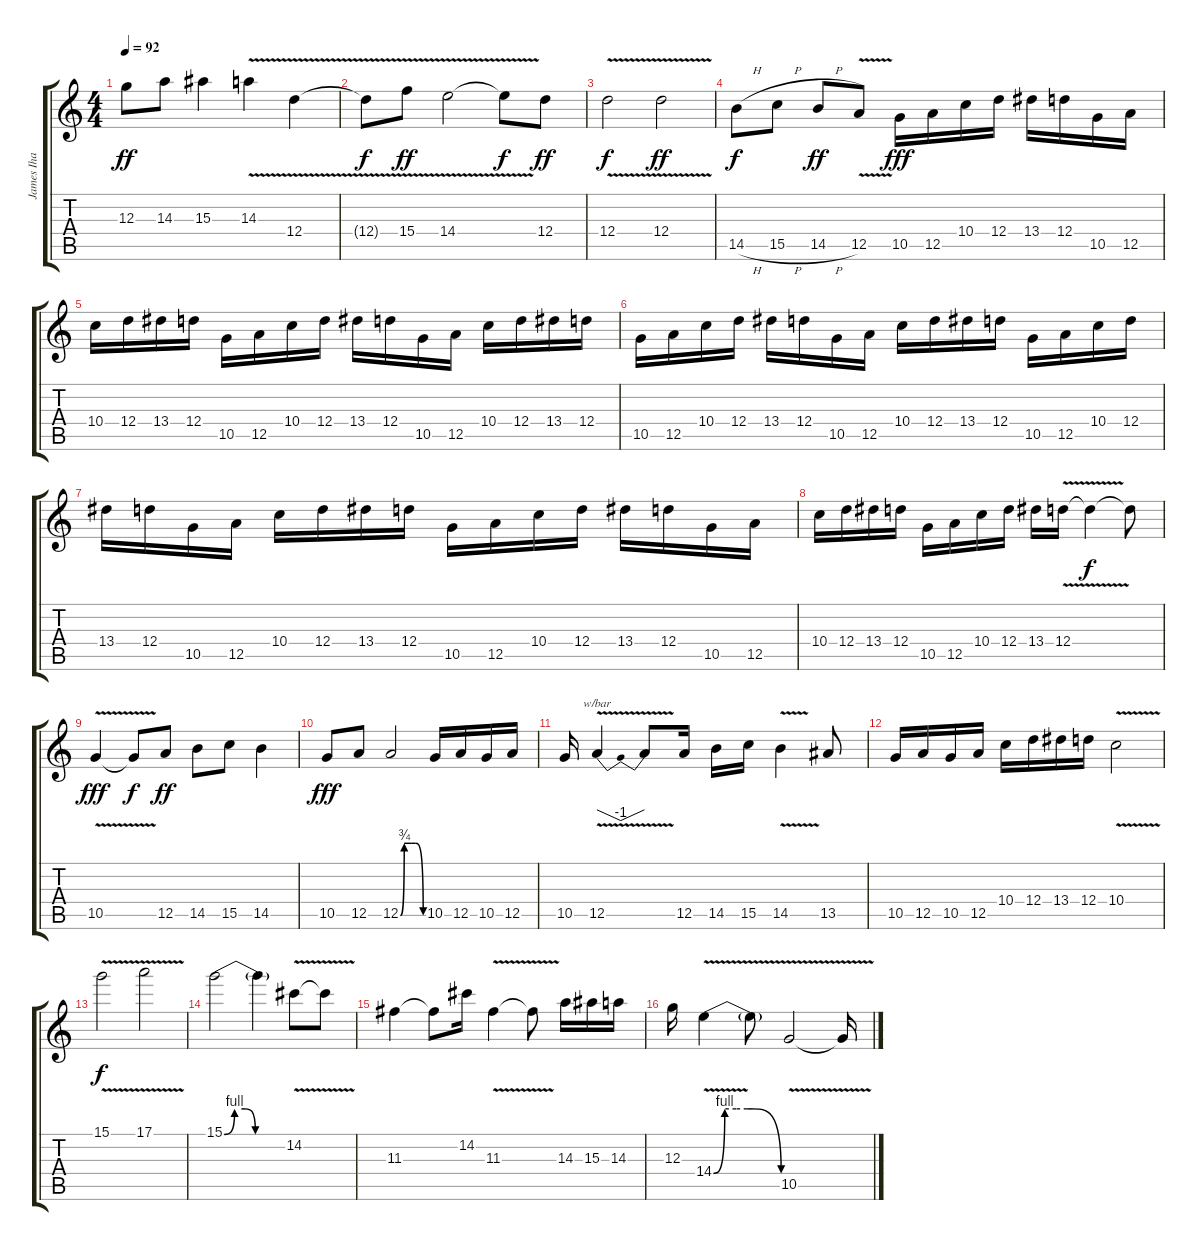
\track ("James Iha" "James Iha") {instrument electricguitarclean}
\staff {score tabs}
\tuning (E4 B3 G3 D3 A2 D2) {hide}
\ts (4 4)
\tempo 92
\clef g2
\ks c
12.3.8{dy ff} 14.3.8 15.3.4 14.3{v}.4 12.4{v}.4 |
12.4{t}.8{dy f} 15.4{v}.8{dy ff} 14.4{v}.2 14.4{t}.8{dy f} 12.4.8{dy ff} |
12.4{v}.2{dy f} 12.4{v}.2{dy ff} |
14.5{h}.8{dy f} 15.5{h}.8 14.5{h}.8{dy ff} 12.5{v}.8 10.5.16{dy fff} 12.5.16 10.4.16 12.4.16 13.4.16 12.4.16 10.5.16 12.5.16 |
10.4.16 12.4.16 13.4.16 12.4.16 10.5.16 12.5.16 10.4.16 12.4.16 13.4.16 12.4.16 10.5.16 12.5.16 10.4.16 12.4.16 13.4.16 12.4.16 |
10.5.16 12.5.16 10.4.16 12.4.16 13.4.16 12.4.16 10.5.16 12.5.16 10.4.16 12.4.16 13.4.16 12.4.16 10.5.16 12.5.16 10.4.16 12.4.16 |
13.4.16 12.4.16 10.5.16 12.5.16 10.4.16 12.4.16 13.4.16 12.4.16 10.5.16 12.5.16 10.4.16 12.4.16 13.4.16 12.4.16 10.5.16 12.5.16 |
10.4.16 12.4.16 13.4.16 12.4.16 10.5.16 12.5.16 10.4.16 12.4.16 13.4.16 12.4{v}.16 12.4{t}.4{dy f} 12.4{t}.8 |
10.5{v}.4{dy fff} 10.5{t}.8{dy f} 12.5.8{dy ff} 14.5.8 15.5.8 14.5.4 |
10.5.8{dy fff} 12.5.8 12.5{be (custom 0 0 10 3 20 3 30 3 40 3 60 0)}.2 10.5.16 12.5.16 10.5.16 12.5.16 |
10.5.16 12.5{v}.4{tbe (dip default 0 0 30 -4 60 0)} 12.5{t}.8 12.5.16 14.5.16 15.5.16 14.5{v}.4 13.5.8 |
10.5.16 12.5.16 10.5.16 12.5.16 10.4.16 12.4.16 13.4.16 12.4.16 10.4{v}.2 |
15.1{v}.2{dy f} 17.1{v}.2 |
15.1{be (custom 0 0 10 4 20 4 30 0 60 0)}.2 15.1{t}.4 14.2{v}.8 14.2{t}.8 |
11.3.4 11.3{t}.8 14.2.16 11.3{v}.4 11.3{t}.8 14.3.16 15.3.16 14.3.16 |
12.3.16 14.4{be (custom 0 0 10 4 20 4 30 4 35 4 60 0) v}.4 14.4{t}.8 10.5{v}.2 10.5{t}.16
